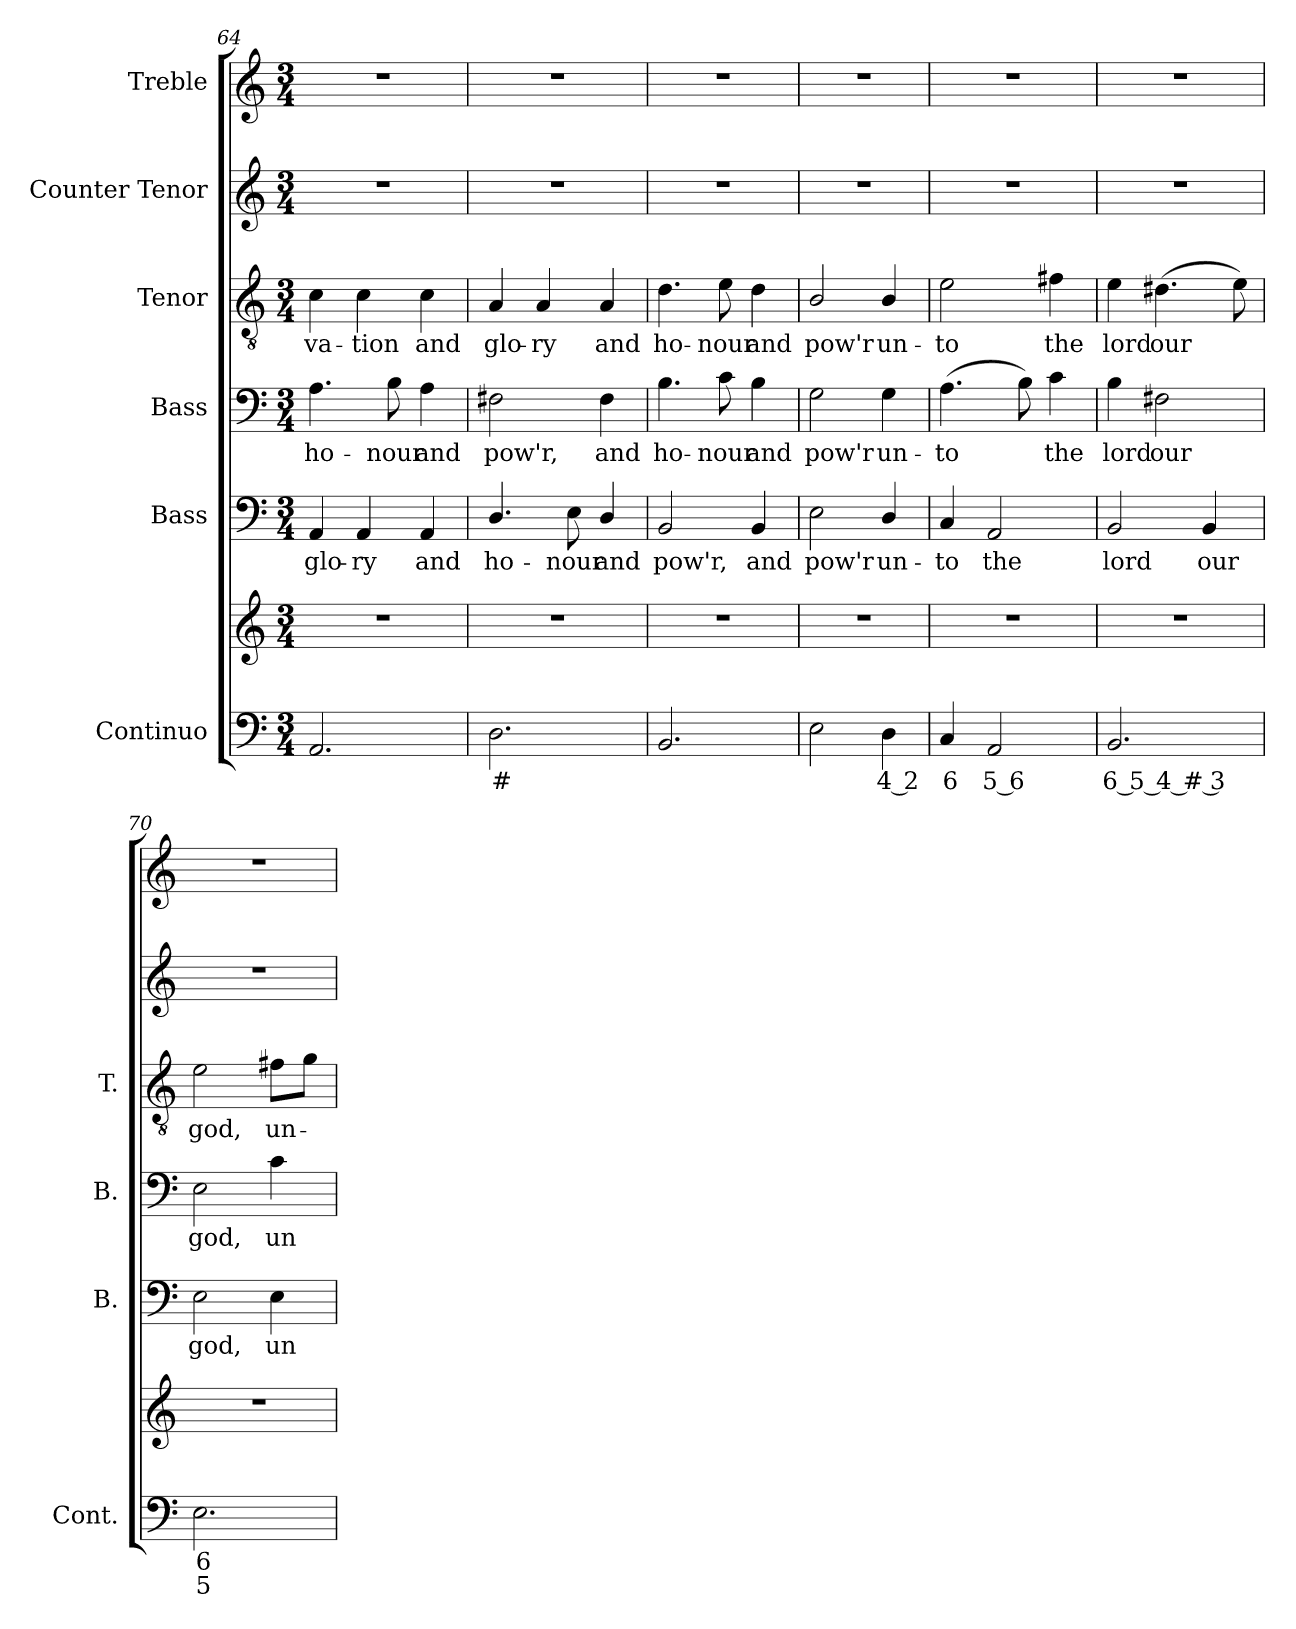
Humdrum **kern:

**kern	**text	**text	**kern	**kern	**text	**kern	**text	**kern	**text	**kern	**kern
*part6	*part6	*part6	*part6	*part5	*part5	*part4	*part4	*part3	*part3	*part2	*part1
*staff7	*staff7	*staff7	*staff6	*staff5	*staff5	*staff4	*staff4	*staff3	*staff3	*staff2	*staff1
*I"Continuo	*	*	*	*I"Bass	*	*I"Bass	*	*I"Tenor	*	*I"Counter Tenor	*I"Treble
*I'Cont.	*	*	*	*I'B.	*	*I'B.	*	*I'T.	*	*	*
*clefF4	*	*	*clefG2	*clefF4	*	*clefF4	*	*clefGv2	*	*clefG2	*clefG2
*	*	*	*	*	*	*	*	*ITrd7c12	*	*	*
*k[]	*	*	*k[]	*k[]	*	*k[]	*	*k[]	*	*k[]	*k[]
*C:	*	*	*C:	*C:	*	*C:	*	*C:	*	*C:	*C:
*M3/4	*	*	*M3/4	*M3/4	*	*M3/4	*	*M3/4	*	*M3/4	*M3/4
=64	=64	=64	=64	=64	=64	=64	=64	=64	=64	=64	=64
!	!	!	!LO:N:vis=1	!	!	!	!	!	!	!	!
!	!	!	!	!	!LO:LY:b:color=#000000	!	!	!	!	!	!
!	!	!	!	!	!	!	!LO:LY:b:color=#000000	!	!	!	!
!	!	!	!	!	!	!	!	!	!LO:LY:b:color=#000000	!LO:N:vis=1	!LO:N:vis=1
2.AAi/	.	.	2.r	4AAi/	glo-	4.Ai\	ho-	4Ci\	-va-	2.r	2.r
!	!	!	!	!	!LO:LY:b:color=#000000	!	!	!	!	!	!
!	!	!	!	!	!	!	!	!	!LO:LY:b:color=#000000	!	!
.	.	.	.	4AAi/	-ry	.	.	4Ci\	-tion	.	.
!	!	!	!	!	!	!	!LO:LY:b:color=#000000	!	!	!	!
.	.	.	.	.	.	8Bi\	-nour	.	.	.	.
!	!	!	!	!	!LO:LY:b:color=#000000	!	!	!	!	!	!
!	!	!	!	!	!	!	!LO:LY:b:color=#000000	!	!	!	!
!	!	!	!	!	!	!	!	!	!LO:LY:b:color=#000000	!	!
.	.	.	.	4AAi/	and	4Ai\	and	4Ci\	and	.	.
=65	=65	=65	=65	=65	=65	=65	=65	=65	=65	=65	=65
!	!LO:LY:b:color=#000000	!	!LO:N:vis=1	!	!	!	!	!	!	!	!
!	!	!	!	!	!LO:LY:b:color=#000000	!	!	!	!	!	!
!	!	!	!	!	!	!	!LO:LY:b:color=#000000	!	!	!	!
!	!	!	!	!	!	!	!	!	!LO:LY:b:color=#000000	!LO:N:vis=1	!LO:N:vis=1
2.Di\	#	.	2.r	4.Di/	ho-	2F#Xi\	pow'r,	4AAi/	glo-	2.r	2.r
!	!	!	!	!	!	!	!	!	!LO:LY:b:color=#000000	!	!
.	.	.	.	.	.	.	.	4AAi/	-ry	.	.
!	!	!	!	!	!LO:LY:b:color=#000000	!	!	!	!	!	!
.	.	.	.	8Ei\	-nour	.	.	.	.	.	.
!	!	!	!	!	!LO:LY:b:color=#000000	!	!	!	!	!	!
!	!	!	!	!	!	!	!LO:LY:b:color=#000000	!	!	!	!
!	!	!	!	!	!	!	!	!	!LO:LY:b:color=#000000	!	!
.	.	.	.	4Di/	and	4F#i\	and	4AAi/	and	.	.
=66	=66	=66	=66	=66	=66	=66	=66	=66	=66	=66	=66
!	!	!	!LO:N:vis=1	!	!	!	!	!	!	!	!
!	!	!	!	!	!LO:LY:b:color=#000000	!	!	!	!	!	!
!	!	!	!	!	!	!	!LO:LY:b:color=#000000	!	!	!	!
!	!	!	!	!	!	!	!	!	!LO:LY:b:color=#000000	!LO:N:vis=1	!LO:N:vis=1
2.BBi/	.	.	2.r	2BBi/	pow'r,	4.Bi\	ho-	4.Di\	ho-	2.r	2.r
!	!	!	!	!	!	!	!LO:LY:b:color=#000000	!	!	!	!
!	!	!	!	!	!	!	!	!	!LO:LY:b:color=#000000	!	!
.	.	.	.	.	.	8ci\	-nour	8Ei\	-nour	.	.
!	!	!	!	!	!LO:LY:b:color=#000000	!	!	!	!	!	!
!	!	!	!	!	!	!	!LO:LY:b:color=#000000	!	!	!	!
!	!	!	!	!	!	!	!	!	!LO:LY:b:color=#000000	!	!
.	.	.	.	4BBi/	and	4Bi\	and	4Di\	and	.	.
=67	=67	=67	=67	=67	=67	=67	=67	=67	=67	=67	=67
!	!	!	!LO:N:vis=1	!	!	!	!	!	!	!	!
!	!	!	!	!	!LO:LY:b:color=#000000	!	!	!	!	!	!
!	!	!	!	!	!	!	!LO:LY:b:color=#000000	!	!	!	!
!	!	!	!	!	!	!	!	!	!LO:LY:b:color=#000000	!LO:N:vis=1	!LO:N:vis=1
2Ei\	.	.	2.r	2Ei\	pow'r	2Gi\	pow'r	2BBi/	pow'r	2.r	2.r
!	!LO:LY:b:color=#000000	!	!	!	!	!	!	!	!	!	!
!	!	!	!	!	!LO:LY:b:color=#000000	!	!	!	!	!	!
!	!	!	!	!	!	!	!LO:LY:b:color=#000000	!	!	!	!
!	!	!	!	!	!	!	!	!	!LO:LY:b:color=#000000	!	!
4Di\	4 2	.	.	4Di/	un-	4Gi\	un-	4BBi/	un-	.	.
=68	=68	=68	=68	=68	=68	=68	=68	=68	=68	=68	=68
!	!LO:LY:b:color=#000000	!	!LO:N:vis=1	!	!	!	!	!	!	!	!
!	!	!	!	!	!LO:LY:b:color=#000000	!	!	!	!	!	!
!	!	!	!	!	!	!	!LO:LY:b:color=#000000	!	!	!	!
!	!	!	!	!	!	!	!	!	!LO:LY:b:color=#000000	!LO:N:vis=1	!LO:N:vis=1
4Ci/	6	.	2.r	4Ci/	-to	(4.Ai\	-to	2Ei\	-to	2.r	2.r
!	!LO:LY:b:color=#000000	!	!	!	!	!	!	!	!	!	!
!	!	!	!	!	!LO:LY:b:color=#000000	!	!	!	!	!	!
2AAi/	5 6	.	.	2AAi/	the	.	.	.	.	.	.
.	.	.	.	.	.	8Bi\)	.	.	.	.	.
!	!	!	!	!	!	!	!LO:LY:b:color=#000000	!	!	!	!
!	!	!	!	!	!	!	!	!	!LO:LY:b:color=#000000	!	!
.	.	.	.	.	.	4ci\	the	4F#Xi\	the	.	.
!!LO:LB:g=z
=69	=69	=69	=69	=69	=69	=69	=69	=69	=69	=69	=69
!	!LO:LY:b:color=#000000	!	!LO:N:vis=1	!	!	!	!	!	!	!	!
!	!	!	!	!	!LO:LY:b:color=#000000	!	!	!	!	!	!
!	!	!	!	!	!	!	!LO:LY:b:color=#000000	!	!	!	!
!	!	!	!	!	!	!	!	!	!LO:LY:b:color=#000000	!LO:N:vis=1	!LO:N:vis=1
2.BBi/	6 5 4 # 3	.	2.r	2BBi/	lord	4Bi\	lord	4Ei\	lord	2.r	2.r
!	!	!	!	!	!	!	!LO:LY:b:color=#000000	!	!	!	!
!	!	!	!	!	!	!	!	!	!LO:LY:b:color=#000000	!	!
.	.	.	.	.	.	2F#Xi\	our	(4.D#Xi\	our	.	.
!	!	!	!	!	!LO:LY:b:color=#000000	!	!	!	!	!	!
.	.	.	.	4BBi/	our	.	.	.	.	.	.
.	.	.	.	.	.	.	.	8Ei\)	.	.	.
=70	=70	=70	=70	=70	=70	=70	=70	=70	=70	=70	=70
!	!LO:LY:b:color=#000000	!LO:LY:b:color=#000000	!LO:N:vis=1	!	!	!	!	!	!	!	!
!	!	!	!	!	!LO:LY:b:color=#000000	!	!	!	!	!	!
!	!	!	!	!	!	!	!LO:LY:b:color=#000000	!	!	!	!
!	!	!	!	!	!	!	!	!	!LO:LY:b:color=#000000	!LO:N:vis=1	!LO:N:vis=1
2.Ei\	6	5	2.r	2Ei\	god,	2Ei\	god,	2Ei\	god,	2.r	2.r
!	!	!	!	!	!LO:LY:b:color=#000000	!	!	!	!	!	!
!	!	!	!	!	!	!	!LO:LY:b:color=#000000	!	!	!	!
!	!	!	!	!	!	!	!	!	!LO:LY:b:color=#000000	!	!
.	.	.	.	4Ei\	un-	4ci\	un-	8F#Xi\L	un-	.	.
.	.	.	.	.	.	.	.	8Gi\J	.	.	.
=	=	=	=	=	=	=	=	=	=	=	=
*-	*-	*-	*-	*-	*-	*-	*-	*-	*-	*-	*-
